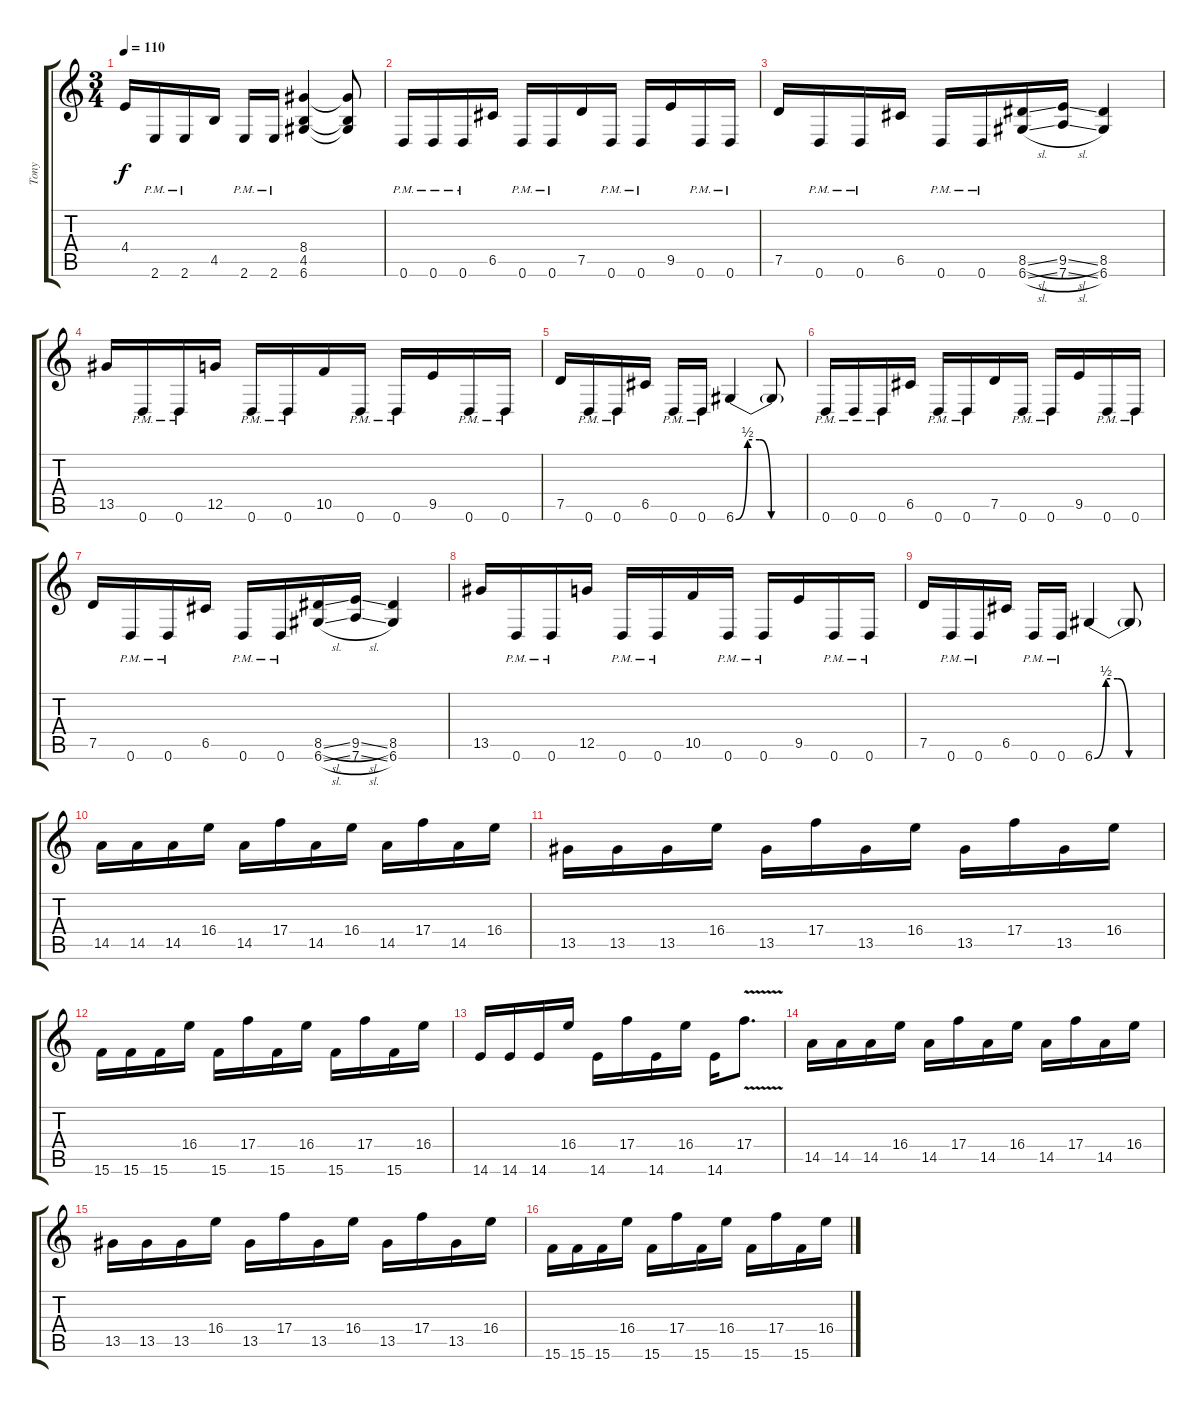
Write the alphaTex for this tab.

\track ("Tony" "Tony") {instrument distortionguitar}
\staff {score tabs}
\tuning (D4 A3 F3 C3 G2 D2) {hide}
\ts (3 4)
\tempo 110
\clef g2
\ks c
4.4.16{dy f} 2.6{pm}.16 2.6{pm}.16 4.5.16 2.6{pm}.16 2.6{pm}.16 (8.4 4.5 6.6).4 (8.4{t} 4.5{t} 6.6{t}).8 |
0.6{pm}.16 0.6{pm}.16 0.6{pm}.16 6.5.16 0.6{pm}.16 0.6{pm}.16 7.5.16 0.6{pm}.16 0.6{pm}.16 9.5.16 0.6{pm}.16 0.6{pm}.16 |
7.5.16 0.6{pm}.16 0.6{pm}.16 6.5.16 0.6{pm}.16 0.6{pm}.16 (8.5{sl} 6.6{sl}).16 (9.5{sl} 7.6{sl}).16 (8.5 6.6).4 |
13.5.16 0.6{pm}.16 0.6{pm}.16 12.5.16 0.6{pm}.16 0.6{pm}.16 10.5.16 0.6{pm}.16 0.6{pm}.16 9.5.16 0.6{pm}.16 0.6{pm}.16 |
7.5.16 0.6{pm}.16 0.6{pm}.16 6.5.16 0.6{pm}.16 0.6{pm}.16 6.6{be (custom 0 0 10 2 20 2 30 0 60 0)}.4 6.6{t}.8 |
0.6{pm}.16 0.6{pm}.16 0.6{pm}.16 6.5.16 0.6{pm}.16 0.6{pm}.16 7.5.16 0.6{pm}.16 0.6{pm}.16 9.5.16 0.6{pm}.16 0.6{pm}.16 |
7.5.16 0.6{pm}.16 0.6{pm}.16 6.5.16 0.6{pm}.16 0.6{pm}.16 (8.5{sl} 6.6{sl}).16 (9.5{sl} 7.6{sl}).16 (8.5 6.6).4 |
13.5.16 0.6{pm}.16 0.6{pm}.16 12.5.16 0.6{pm}.16 0.6{pm}.16 10.5.16 0.6{pm}.16 0.6{pm}.16 9.5.16 0.6{pm}.16 0.6{pm}.16 |
7.5.16 0.6{pm}.16 0.6{pm}.16 6.5.16 0.6{pm}.16 0.6{pm}.16 6.6{be (custom 0 0 10 2 20 2 30 0 60 0)}.4 6.6{t}.8 |
14.5.16 14.5.16 14.5.16 16.4.16 14.5.16 17.4.16 14.5.16 16.4.16 14.5.16 17.4.16 14.5.16 16.4.16 |
13.5.16 13.5.16 13.5.16 16.4.16 13.5.16 17.4.16 13.5.16 16.4.16 13.5.16 17.4.16 13.5.16 16.4.16 |
15.6.16 15.6.16 15.6.16 16.4.16 15.6.16 17.4.16 15.6.16 16.4.16 15.6.16 17.4.16 15.6.16 16.4.16 |
14.6.16 14.6.16 14.6.16 16.4.16 14.6.16 17.4.16 14.6.16 16.4.16 14.6.16 17.4{v}.8{d} |
14.5.16 14.5.16 14.5.16 16.4.16 14.5.16 17.4.16 14.5.16 16.4.16 14.5.16 17.4.16 14.5.16 16.4.16 |
13.5.16 13.5.16 13.5.16 16.4.16 13.5.16 17.4.16 13.5.16 16.4.16 13.5.16 17.4.16 13.5.16 16.4.16 |
15.6.16 15.6.16 15.6.16 16.4.16 15.6.16 17.4.16 15.6.16 16.4.16 15.6.16 17.4.16 15.6.16 16.4.16
